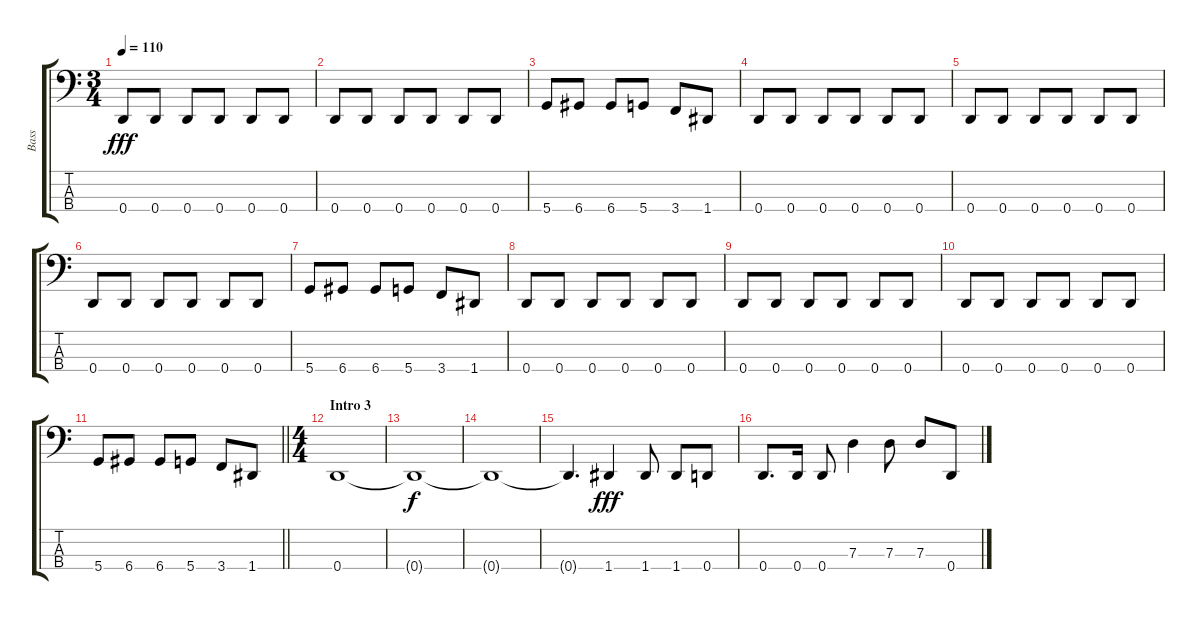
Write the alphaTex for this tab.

\track ("Bass" "Bass") {instrument electricbassfinger}
\staff {score tabs}
\tuning (F2 C2 G1 D1) {hide}
\ts (3 4)
\tempo 110
\clef f4
\ks c
0.4.8{dy fff} 0.4.8 0.4.8 0.4.8 0.4.8 0.4.8 |
0.4.8 0.4.8 0.4.8 0.4.8 0.4.8 0.4.8 |
5.4.8 6.4.8 6.4.8 5.4.8 3.4.8 1.4.8 |
0.4.8 0.4.8 0.4.8 0.4.8 0.4.8 0.4.8 |
0.4.8 0.4.8 0.4.8 0.4.8 0.4.8 0.4.8 |
0.4.8 0.4.8 0.4.8 0.4.8 0.4.8 0.4.8 |
5.4.8 6.4.8 6.4.8 5.4.8 3.4.8 1.4.8 |
0.4.8 0.4.8 0.4.8 0.4.8 0.4.8 0.4.8 |
0.4.8 0.4.8 0.4.8 0.4.8 0.4.8 0.4.8 |
0.4.8 0.4.8 0.4.8 0.4.8 0.4.8 0.4.8 |
\barLineRight lightlight
5.4.8 6.4.8 6.4.8 5.4.8 3.4.8 1.4.8 |
\ts (4 4)
\section ("" "Intro 3")
0.4.1 |
0.4{t}.1{dy f} |
0.4{t}.1 |
0.4{t}.4{d} 1.4.4{dy fff} 1.4.8 1.4.8 0.4.8 |
0.4.8{d} 0.4.16 0.4.8 7.3.4 7.3.8 7.3.8 0.4.8
